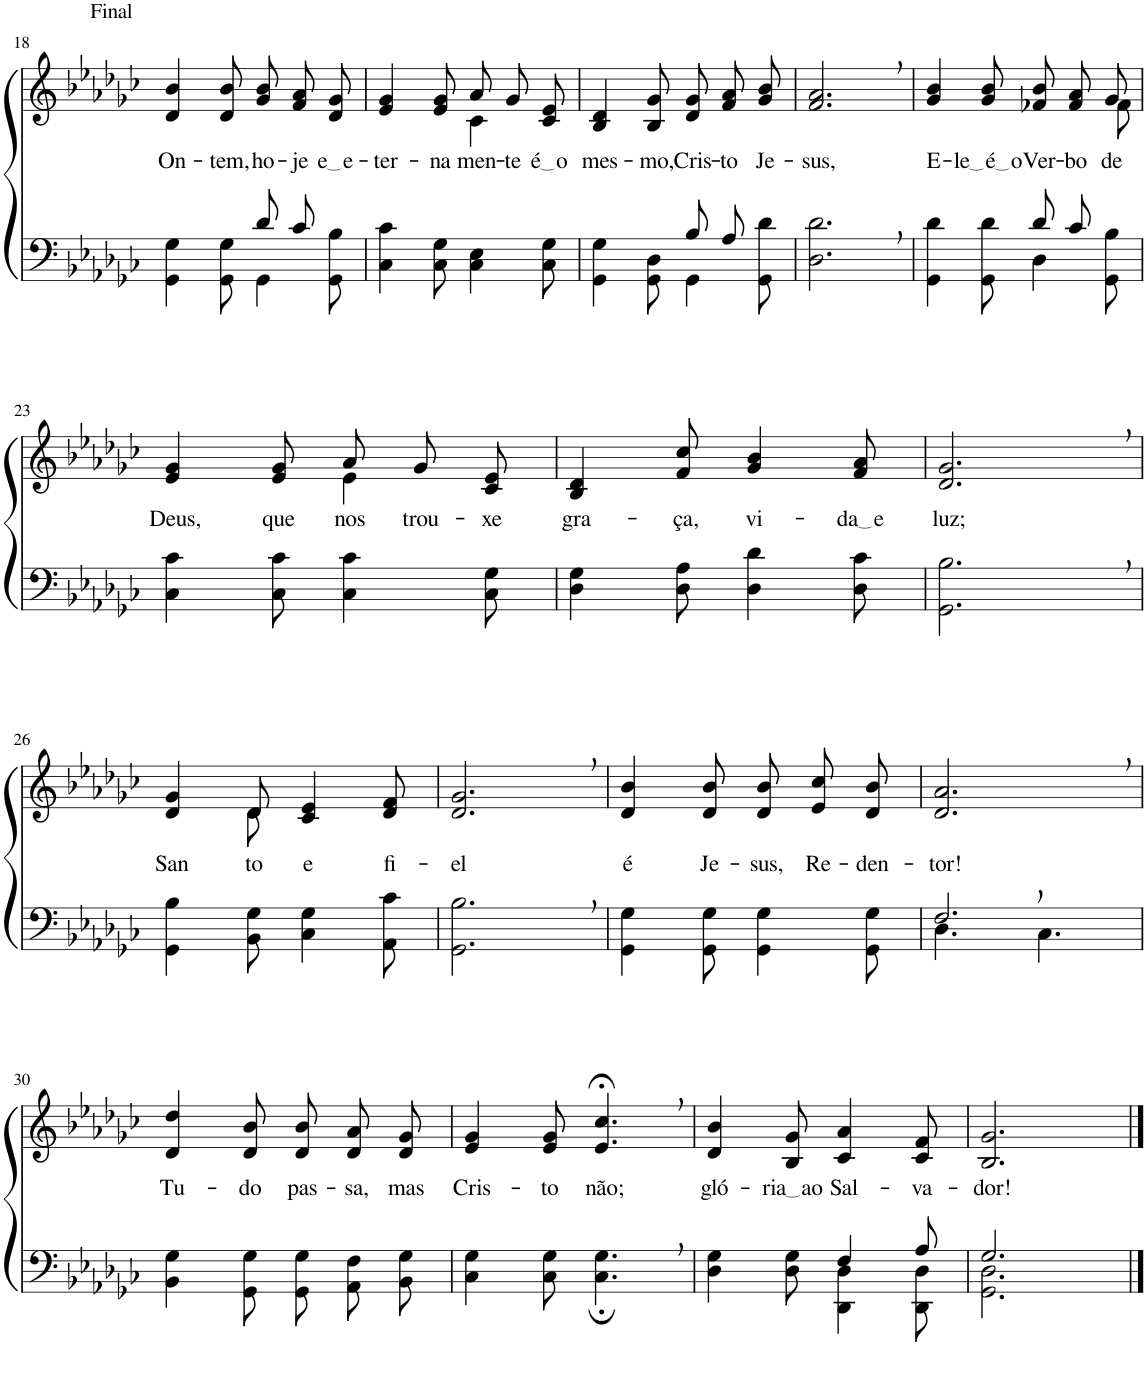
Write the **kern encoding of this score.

**kern	**kern	**text
*part2	*part1	*part1
*staff2	*staff1	*staff1
*I"Parte III e IV	*I"Parte I e II	*
!!LO:PB:g=z
*clefF4	*clefG2	*
*Trd-1c-2	*Trd-1c-2	*
*k[b-e-a-d-g-c-]	*k[b-e-a-d-g-c-]	*
*M6/8	*M6/8	*
=18	=18	=18
*^	*	*
!	!	!LO:TX:a:t=Final	!
!	!	!	!LO:LY:b
4.ryy	4GG-\ 4G-\	4d-/ 4b-/	On-
!	!	!	!LO:LY:b
.	8GG-\ 8G-\	8d-/ 8b-/	-tem,
!	!	!	!LO:LY:b
8d-/L	4GG-\	8g-/ 8b-/L	ho-
!	!	!	!LO:LY:b
8c-/J	.	8f/ 8a-/	-je
!	!	!	!LO:LY:b
8ryy	8GG-\ 8B-\	8d-/ 8g-/J	e e
=19	=19	=19	=19
!	!	!	!LO:LY:b
*v	*v	*^	*
4C-\ 4c-\	4e-/ 4g-/	4.ryy	-ter-
!	!	!	!LO:LY:b
8C-\ 8G-\	8e-/ 8g-/	.	-na-
!	!	!	!LO:LY:b
4C-\ 4E-\	8a-/L	4c-\	-men-
!	!	!	!LO:LY:b
.	8g-/	.	-te
!	!	!	!LO:LY:b
8C-\ 8G-\	8c-/ 8e-/J	8ryy	é o
=20	=20	=20	=20
*^	*	*	*
!	!	!	!	!LO:LY:b
*	*	*v	*v	*
4.ryy	4GG-\ 4G-\	4B-/ 4d-/	mes-
!	!	!	!LO:LY:b
.	8GG-\ 8D-\	8B-/ 8g-/	-mo,
!	!	!	!LO:LY:b
8B-/L	4GG-\	8d-/ 8g-/L	Cris-
!	!	!	!LO:LY:b
8A-/J	.	8f/ 8a-/	-to
!	!	!	!LO:LY:b
8ryy	8GG-\ 8d-\	8g-/ 8b-/J	Je-
=21	=21	=21	=21
!	!	!	!LO:LY:b
*v	*v	*	*
2.D-\, 2.d-\,	2.f/, 2.a-/,	-sus,
=22	=22	=22
*^	*	*
!	!	!	!LO:LY:b
*	*	*^	*
4.ryy	4GG-\ 4d-\	4g-/ 4b-/	8ryy	E-
!	!	!	!	!LO:LY:b
*	*	*v	*v	*
.	8GG-\ 8d-\	8g-/ 8b-/	le é o
!	!	!	!LO:LY:b
8d-/L	4D-\	8f-X/ 8b-/L	Ver-
!	!	!	!LO:LY:b
8c-/J	.	8f-/ 8a-/	-bo
*	*	*^	*
!	!	!	!	!LO:LY:b
8ryy	8GG-\ 8B-\	8g-/J	8f-\	de
!!LO:LB:g=z	!!
=23	=23	=23	=23	=23
!	!	!	!	!LO:LY:b
*v	*v	*	*	*
4C-\ 4c-\	4e-/ 4g-/	4.ryy	Deus,
!	!	!	!LO:LY:b
8C-\ 8c-\	8e-/ 8g-/	.	que
!	!	!	!LO:LY:b
4C-\ 4c-\	8a-/L	4e-\	nos
!	!	!	!LO:LY:b
.	8g-/	.	trou-
!	!	!	!LO:LY:b
8C-\ 8G-\	8c-/ 8e-/J	8ryy	-xe
=24	=24	=24	=24
!	!	!	!LO:LY:b
*	*v	*v	*
4D-\ 4G-\	4B-/ 4d-/	gra-
!	!	!LO:LY:b
8D-\ 8A-\	8f/ 8cc-/	-ça,
!	!	!LO:LY:b
4D-\ 4d-\	4g-/ 4b-/	vi-
!	!	!LO:LY:b
8D-\ 8c-\	8f/ 8a-/	da e
=25	=25	=25
!	!	!LO:LY:b
2.GG-\, 2.B-\,	2.d-/, 2.g-/,	luz;
!!LO:LB:g=z
=26	=26	=26
!	!	!LO:LY:b
*	*^	*
4GG-\ 4B-\	4d-/ 4g-/	4ryy	San-
!	!	!	!LO:LY:b
8BB-\ 8G-\	8d-/	8d-\	-to
!	!	!	!LO:LY:b
4C-\ 4G-\	4c-/ 4e-/	4.ryy	e
!	!	!	!LO:LY:b
8AA-\ 8c-\	8d-/ 8f/	.	fi-
*	*v	*v	*
=27	=27	=27
!	!	!LO:LY:b
2.GG-\, 2.B-\,	2.d-/, 2.g-/,	-el
=28	=28	=28
!	!	!LO:LY:b
4GG-\ 4G-\	4d-/ 4b-/	é
!	!	!LO:LY:b
8GG-\ 8G-\	8d-/ 8b-/	Je-
!	!	!LO:LY:b
4GG-\ 4G-\	8d-/ 8b-/L	-sus,
!	!	!LO:LY:b
.	8e-/ 8cc-/	Re-
!	!	!LO:LY:b
8GG-\ 8G-\	8d-/ 8b-/J	-den-
=29	=29	=29
*^	*	*
!	!	!	!LO:LY:b
2.F,/	4.D-\	2.d-/, 2.a-/,	-tor!
.	4.C-\	.	.
!!LO:LB:g=z
=30	=30	=30	=30
!	!	!	!LO:LY:b
*v	*v	*	*
4BB-\ 4G-\	4d-/ 4dd-/	Tu-
!	!	!LO:LY:b
8GG-\ 8G-\	8d-/ 8b-/	-do
!	!	!LO:LY:b
8GG-/ 8G-/L	8d-/ 8b-/L	pas-
!	!	!LO:LY:b
8AA-/ 8F/	8d-/ 8a-/	-sa,
!	!	!LO:LY:b
8BB-/ 8G-/J	8d-/ 8g-/J	mas
=31	=31	=31
!	!	!LO:LY:b
4C-\ 4G-\	4e-/ 4g-/	Cris-
!	!	!LO:LY:b
8C-\ 8G-\	8e-/ 8g-/	-to
!	!	!LO:LY:b
4.C-\;, 4.G-\;,	4.e-/;<, 4.cc-/;<,	não;
=32	=32	=32
*^	*	*
!	!	!	!LO:LY:b
4.ryy	4D-\ 4G-\	4d-/ 4b-/	gló-
!	!	!	!LO:LY:b
.	8D-\ 8G-\	8B-/ 8g-/	ria ao
!	!	!	!LO:LY:b
4F/	4DD-\ 4D-\	4c-/ 4a-/	Sal-
!	!	!	!LO:LY:b
8A-/	8DD-\ 8D-\	8c-/ 8f/	-va-
=33	=33	=33	=33
!	!	!	!LO:LY:b
2.G-/	2.GG-\ 2.D-\	2.B-/ 2.g-/	-dor!
*v	*v	*	*
==	==	==
*-	*-	*-
